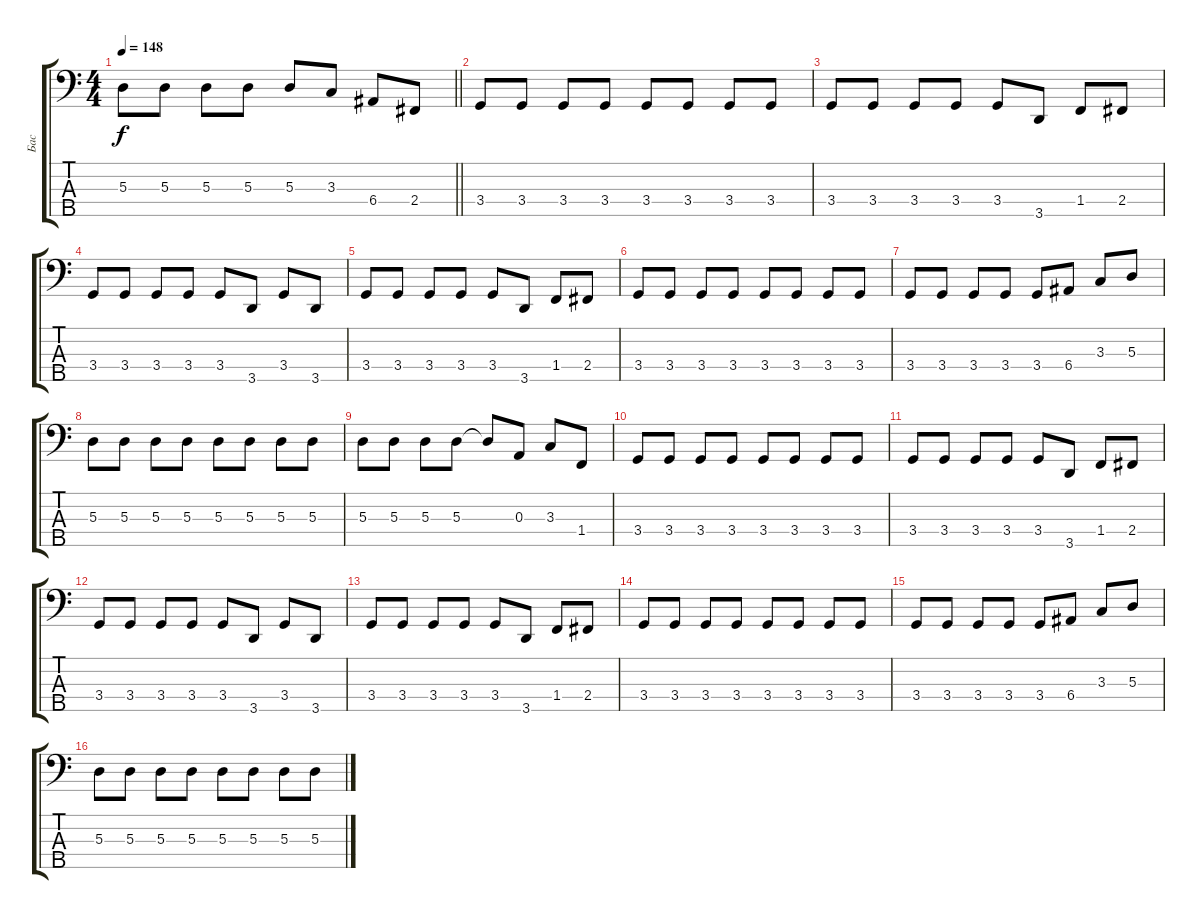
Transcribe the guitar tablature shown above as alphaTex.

\track ("Бас" "Бас") {instrument electricbassfinger}
\staff {score tabs}
\tuning (G2 D2 A1 E1 B0) {hide}
\ts (4 4)
\tempo 148
\clef f4
\barLineRight lightlight
\ks c
5.3.8{dy f} 5.3.8 5.3.8 5.3.8 5.3.8 3.3.8 6.4.8 2.4.8 |
3.4.8 3.4.8 3.4.8 3.4.8 3.4.8 3.4.8 3.4.8 3.4.8 |
3.4.8 3.4.8 3.4.8 3.4.8 3.4.8 3.5.8 1.4.8 2.4.8 |
3.4.8 3.4.8 3.4.8 3.4.8 3.4.8 3.5.8 3.4.8 3.5.8 |
3.4.8 3.4.8 3.4.8 3.4.8 3.4.8 3.5.8 1.4.8 2.4.8 |
3.4.8 3.4.8 3.4.8 3.4.8 3.4.8 3.4.8 3.4.8 3.4.8 |
3.4.8 3.4.8 3.4.8 3.4.8 3.4.8 6.4.8 3.3.8 5.3.8 |
5.3.8 5.3.8 5.3.8 5.3.8 5.3.8 5.3.8 5.3.8 5.3.8 |
5.3.8 5.3.8 5.3.8 5.3.8 5.3{t}.8 0.3.8 3.3.8 1.4.8 |
3.4.8 3.4.8 3.4.8 3.4.8 3.4.8 3.4.8 3.4.8 3.4.8 |
3.4.8 3.4.8 3.4.8 3.4.8 3.4.8 3.5.8 1.4.8 2.4.8 |
3.4.8 3.4.8 3.4.8 3.4.8 3.4.8 3.5.8 3.4.8 3.5.8 |
3.4.8 3.4.8 3.4.8 3.4.8 3.4.8 3.5.8 1.4.8 2.4.8 |
3.4.8 3.4.8 3.4.8 3.4.8 3.4.8 3.4.8 3.4.8 3.4.8 |
3.4.8 3.4.8 3.4.8 3.4.8 3.4.8 6.4.8 3.3.8 5.3.8 |
5.3.8 5.3.8 5.3.8 5.3.8 5.3.8 5.3.8 5.3.8 5.3.8
